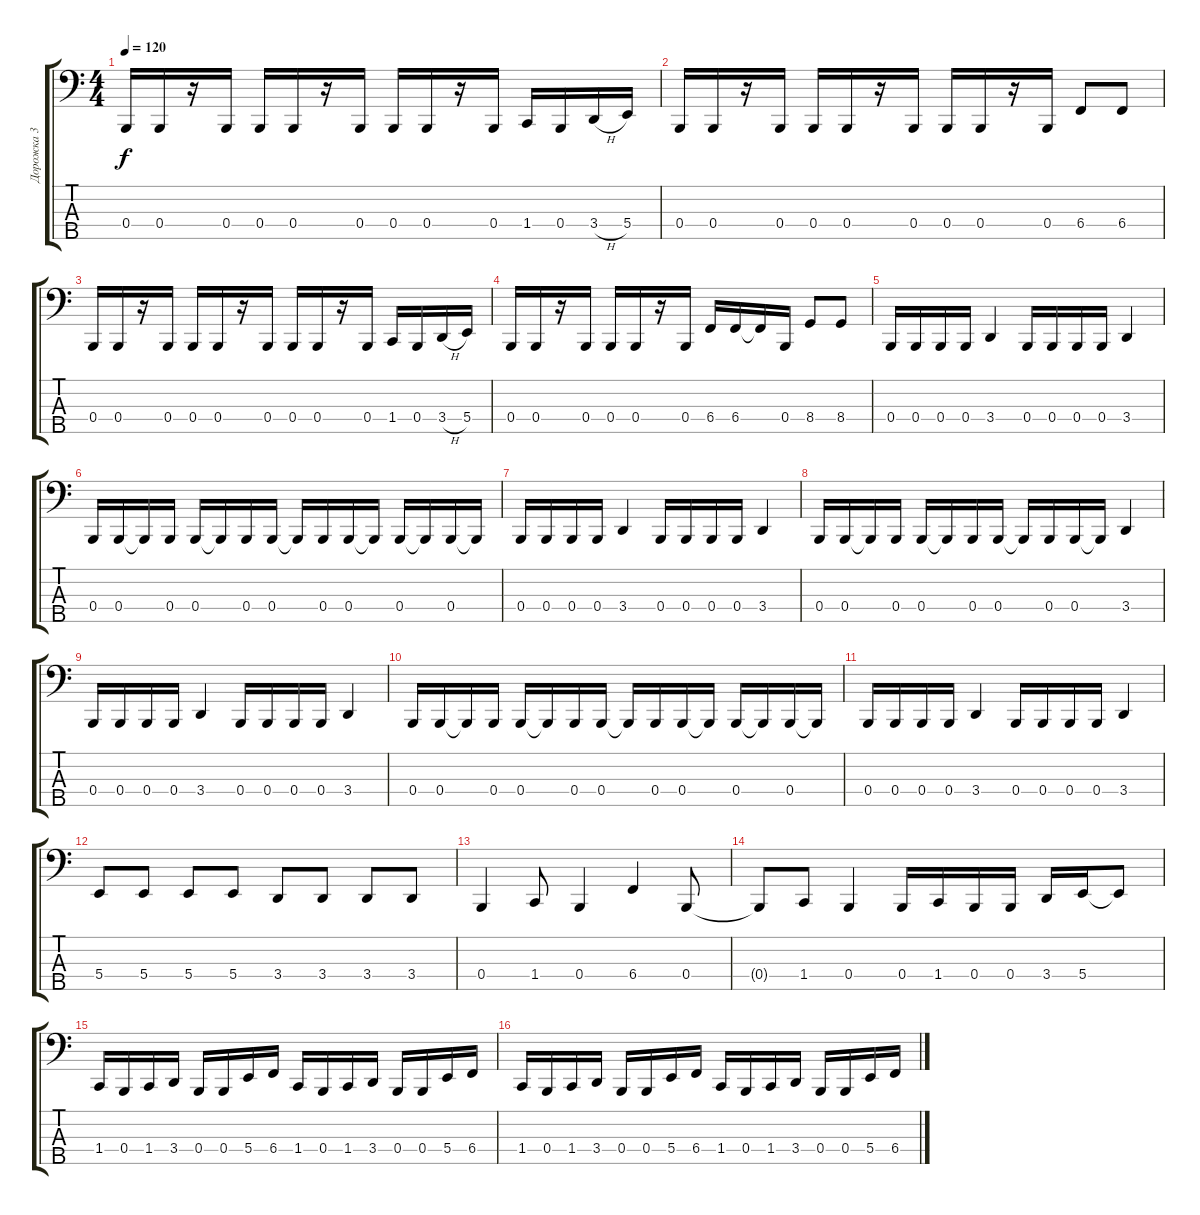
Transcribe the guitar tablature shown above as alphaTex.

\track ("Дорожка 3" "Дорожка 3") {instrument electricbasspick}
\staff {score tabs}
\tuning (E2 B1 Gb1 B0 Ab0) {hide}
\ts (4 4)
\tempo 120
\clef f4
\ks c
0.4.16{dy f} 0.4.16 r.16 0.4.16 0.4.16 0.4.16 r.16 0.4.16 0.4.16 0.4.16 r.16 0.4.16 1.4.16 0.4.16 3.4{h}.16 5.4.16 |
0.4.16 0.4.16 r.16 0.4.16 0.4.16 0.4.16 r.16 0.4.16 0.4.16 0.4.16 r.16 0.4.16 6.4.8 6.4.8 |
0.4.16 0.4.16 r.16 0.4.16 0.4.16 0.4.16 r.16 0.4.16 0.4.16 0.4.16 r.16 0.4.16 1.4.16 0.4.16 3.4{h}.16 5.4.16 |
0.4.16 0.4.16 r.16 0.4.16 0.4.16 0.4.16 r.16 0.4.16 6.4.16 6.4.16 6.4{t}.16 0.4.16 8.4.8 8.4.8 |
0.4.16 0.4.16 0.4.16 0.4.16 3.4.4 0.4.16 0.4.16 0.4.16 0.4.16 3.4.4 |
0.4.16 0.4.16 0.4{t}.16 0.4.16 0.4.16 0.4{t}.16 0.4.16 0.4.16 0.4{t}.16 0.4.16 0.4.16 0.4{t}.16 0.4.16 0.4{t}.16 0.4.16 0.4{t}.16 |
0.4.16 0.4.16 0.4.16 0.4.16 3.4.4 0.4.16 0.4.16 0.4.16 0.4.16 3.4.4 |
0.4.16 0.4.16 0.4{t}.16 0.4.16 0.4.16 0.4{t}.16 0.4.16 0.4.16 0.4{t}.16 0.4.16 0.4.16 0.4{t}.16 3.4.4 |
0.4.16 0.4.16 0.4.16 0.4.16 3.4.4 0.4.16 0.4.16 0.4.16 0.4.16 3.4.4 |
0.4.16 0.4.16 0.4{t}.16 0.4.16 0.4.16 0.4{t}.16 0.4.16 0.4.16 0.4{t}.16 0.4.16 0.4.16 0.4{t}.16 0.4.16 0.4{t}.16 0.4.16 0.4{t}.16 |
0.4.16 0.4.16 0.4.16 0.4.16 3.4.4 0.4.16 0.4.16 0.4.16 0.4.16 3.4.4 |
5.4.8 5.4.8 5.4.8 5.4.8 3.4.8 3.4.8 3.4.8 3.4.8 |
0.4.4 1.4.8 0.4.4 6.4.4 0.4.8 |
0.4{t}.8 1.4.8 0.4.4 0.4.16 1.4.16 0.4.16 0.4.16 3.4.16 5.4.16 5.4{t}.8 |
1.4.16 0.4.16 1.4.16 3.4.16 0.4.16 0.4.16 5.4.16 6.4.16 1.4.16 0.4.16 1.4.16 3.4.16 0.4.16 0.4.16 5.4.16 6.4.16 |
1.4.16 0.4.16 1.4.16 3.4.16 0.4.16 0.4.16 5.4.16 6.4.16 1.4.16 0.4.16 1.4.16 3.4.16 0.4.16 0.4.16 5.4.16 6.4.16
